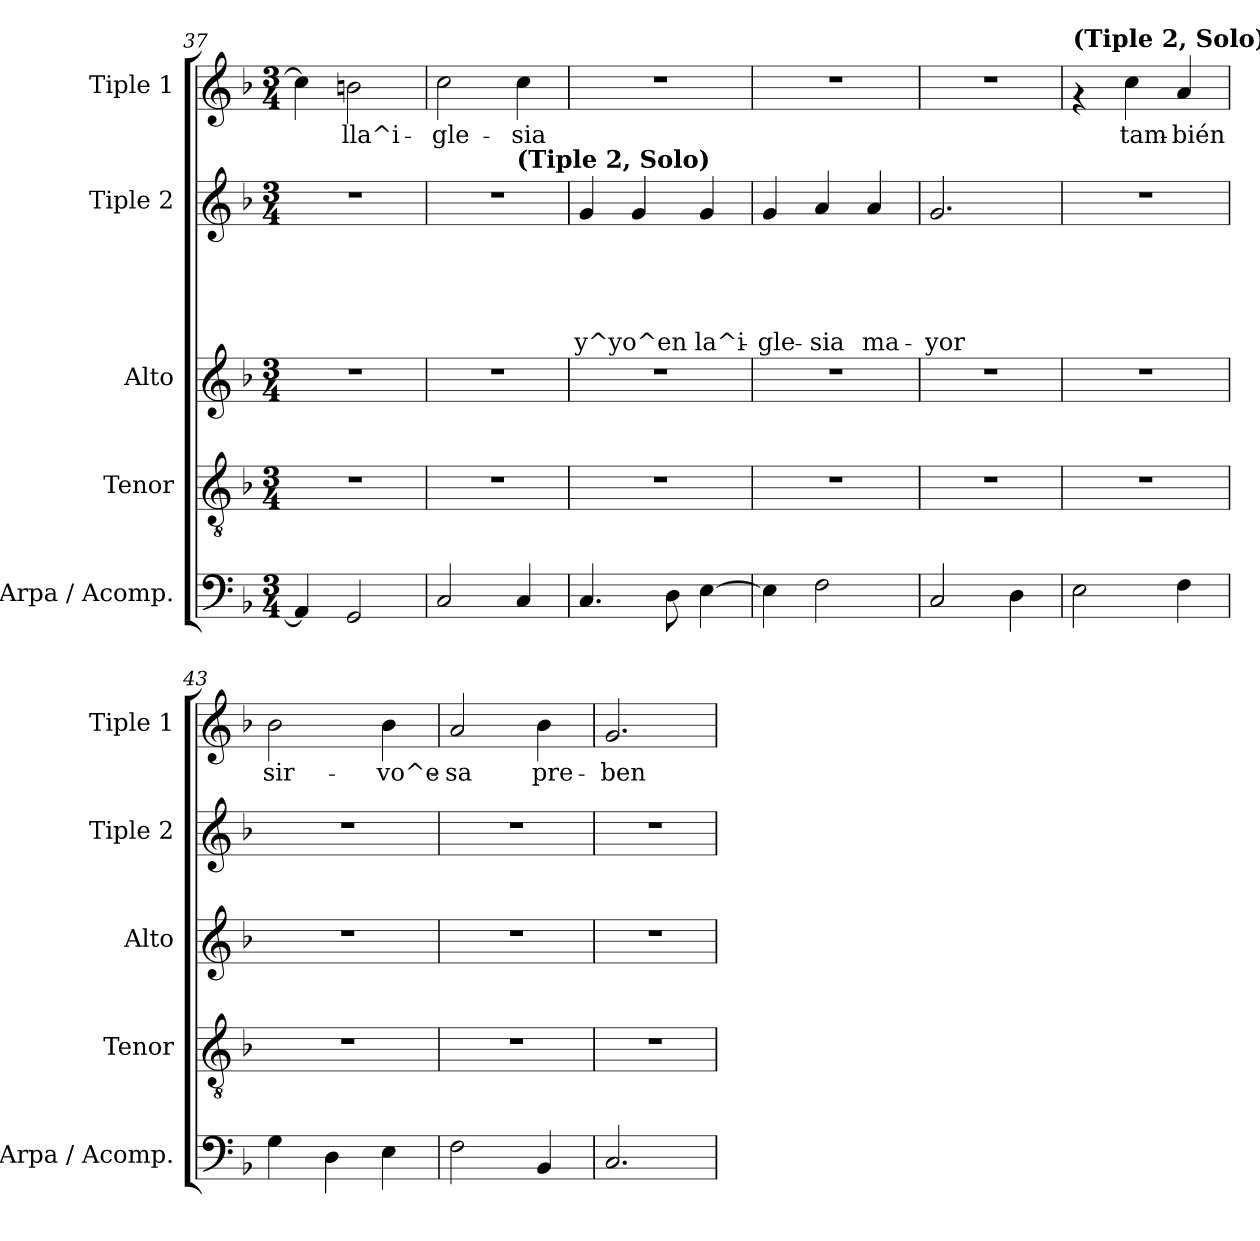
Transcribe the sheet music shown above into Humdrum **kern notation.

**kern	**kern	**kern	**kern	**text	**text	**text	**text	**text	**kern	**text
*part5	*part4	*part3	*part2	*part2	*part2	*part2	*part2	*part2	*part1	*part1
*staff5	*staff4	*staff3	*staff2	*staff2	*staff2	*staff2	*staff2	*staff2	*staff1	*staff1
*I"Arpa / Acomp.	*I"Tenor	*I"Alto	*I"Tiple 2	*	*	*	*	*	*I"Tiple 1	*
*I'Arpa / Acomp.	*I'Tenor	*I'Alto	*I'Tiple 2	*	*	*	*	*	*I'Tiple 1	*
*clefF4	*clefGv2	*clefG2	*clefG2	*	*	*	*	*	*clefG2	*
*k[b-]	*k[b-]	*k[b-]	*k[b-]	*	*	*	*	*	*k[b-]	*
*F:	*F:	*F:	*F:	*	*	*	*	*	*F:	*
*M3/4	*M3/4	*M3/4	*M3/4	*	*	*	*	*	*M3/4	*
=37	=37	=37	=37	=37	=37	=37	=37	=37	=37	=37
4AA/]	2.r	2.r	2.r	.	.	.	.	.	4cc\]	.
!	!	!	!	!	!	!	!	!	!	!LO:LY:b
2GG/	.	.	.	.	.	.	.	.	2bn\	-lla^i-
=38	=38	=38	=38	=38	=38	=38	=38	=38	=38	=38
!	!	!	!	!	!	!	!	!	!	!LO:LY:b
*	*	*	*^	*	*	*	*	*	*	*
2C/	2.r	2.r	2.r	2ryy	.	.	.	.	.	2cc\	-gle-
!	!	!	!	!LO:TX:a:B:t=(Tiple 2, Solo)	!	!	!	!	!	!	!
!	!	!	!	!	!	!	!	!	!	!	!LO:LY:b
4C/	.	.	.	4ryy	.	.	.	.	.	4cc\	-sia
=39	=39	=39	=39	=39	=39	=39	=39	=39	=39	=39	=39
!	!	!	!	!	!	!	!	!	!LO:LY:b	!	!
*	*	*	*v	*v	*	*	*	*	*	*	*
4.C/	2.r	2.r	4g/	.	.	.	.	-y^yo^en	2.r	.
.	.	.	4g/	.	.	.	.	.	.	.
8D\	.	.	.	.	.	.	.	.	.	.
!	!	!	!	!	!	!	!	!LO:LY:b	!	!
[>4E\	.	.	4g/	.	.	.	.	la^i-	.	.
=40	=40	=40	=40	=40	=40	=40	=40	=40	=40	=40
!	!	!	!	!	!	!	!	!LO:LY:b	!	!
4E\]	2.r	2.r	4g/	.	.	.	.	-gle-	2.r	.
!	!	!	!	!	!	!	!	!LO:LY:b	!	!
2F\	.	.	4a/	.	.	.	.	-sia	.	.
!	!	!	!	!	!	!	!	!LO:LY:b	!	!
.	.	.	4a/	.	.	.	.	ma-	.	.
=41	=41	=41	=41	=41	=41	=41	=41	=41	=41	=41
!	!	!	!	!	!	!	!	!LO:LY:b	!	!
2C/	2.r	2.r	2.g/	.	.	.	.	-yor	2.r	.
4D\	.	.	.	.	.	.	.	.	.	.
!!LO:LB:g=z
=42	=42	=42	=42	=42	=42	=42	=42	=42	=42	=42
!	!	!	!	!	!	!	!	!	!LO:TX:a:B:t=(Tiple 2, Solo)	!
2E\	2.r	2.r	2.r	.	.	.	.	.	4rf	.
!	!	!	!	!	!	!	!	!	!	!LO:LY:b
.	.	.	.	.	.	.	.	.	4cc\	tam-
!	!	!	!	!	!	!	!	!	!	!LO:LY:b
4F\	.	.	.	.	.	.	.	.	4a/	-bién
=43	=43	=43	=43	=43	=43	=43	=43	=43	=43	=43
!	!	!	!	!	!	!	!	!	!	!LO:LY:b
4G\	2.r	2.r	2.r	.	.	.	.	.	2b-\	sir-
4D\	.	.	.	.	.	.	.	.	.	.
!	!	!	!	!	!	!	!	!	!	!LO:LY:b
4E\	.	.	.	.	.	.	.	.	4b-\	-vo^e-
=44	=44	=44	=44	=44	=44	=44	=44	=44	=44	=44
!	!	!	!	!	!	!	!	!	!	!LO:LY:b
2F\	2.r	2.r	2.r	.	.	.	.	.	2a/	-sa
!	!	!	!	!	!	!	!	!	!	!LO:LY:b
4BB-/	.	.	.	.	.	.	.	.	4b-\	pre-
=45	=45	=45	=45	=45	=45	=45	=45	=45	=45	=45
!	!	!	!	!	!	!	!	!	!	!LO:LY:b
2.C/	2.r	2.r	2.r	.	.	.	.	.	2.g/	-ben-
=	=	=	=	=	=	=	=	=	=	=
*-	*-	*-	*-	*-	*-	*-	*-	*-	*-	*-
